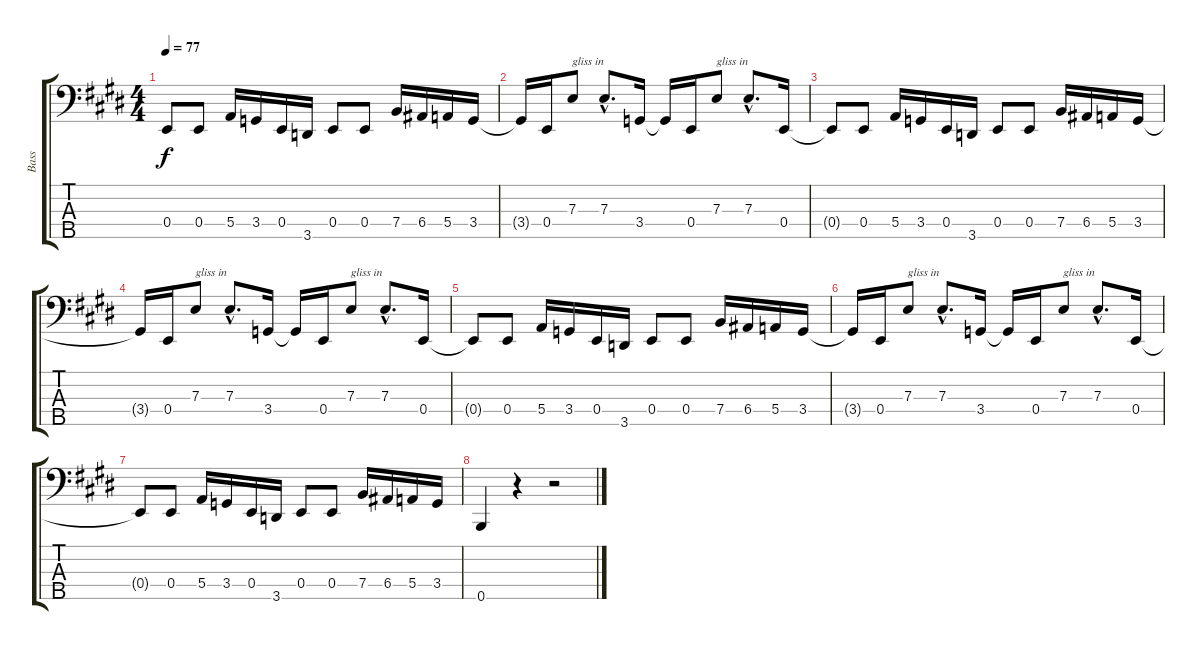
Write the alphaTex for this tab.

\track ("Bass" "Bass") {instrument electricbasspick}
\staff {score tabs}
\tuning (G2 D2 A1 E1 B0) {hide}
\ts (4 4)
\tempo 77
\clef f4
\ks e
0.4{t}.8{dy f} 0.4.8 5.4.16 3.4.16 0.4.16 3.5.16 0.4.8 0.4.8 7.4.16 6.4.16 5.4.16 3.4.16 |
3.4{t}.16 0.4.16 7.3.8{txt "gliss in"} 7.3{hac}.8{d} 3.4.16 3.4{t}.16 0.4.16 7.3.8{txt "gliss in"} 7.3{hac}.8{d} 0.4.16 |
0.4{t}.8 0.4.8 5.4.16 3.4.16 0.4.16 3.5.16 0.4.8 0.4.8 7.4.16 6.4.16 5.4.16 3.4.16 |
3.4{t}.16 0.4.16 7.3.8{txt "gliss in"} 7.3{hac}.8{d} 3.4.16 3.4{t}.16 0.4.16 7.3.8{txt "gliss in"} 7.3{hac}.8{d} 0.4.16 |
0.4{t}.8 0.4.8 5.4.16 3.4.16 0.4.16 3.5.16 0.4.8 0.4.8 7.4.16 6.4.16 5.4.16 3.4.16 |
3.4{t}.16 0.4.16 7.3.8{txt "gliss in"} 7.3{hac}.8{d} 3.4.16 3.4{t}.16 0.4.16 7.3.8{txt "gliss in"} 7.3{hac}.8{d} 0.4.16 |
0.4{t}.8 0.4.8 5.4.16 3.4.16 0.4.16 3.5.16 0.4.8 0.4.8 7.4.16 6.4.16 5.4.16 3.4.16 |
0.5.4 r.4 r.2
